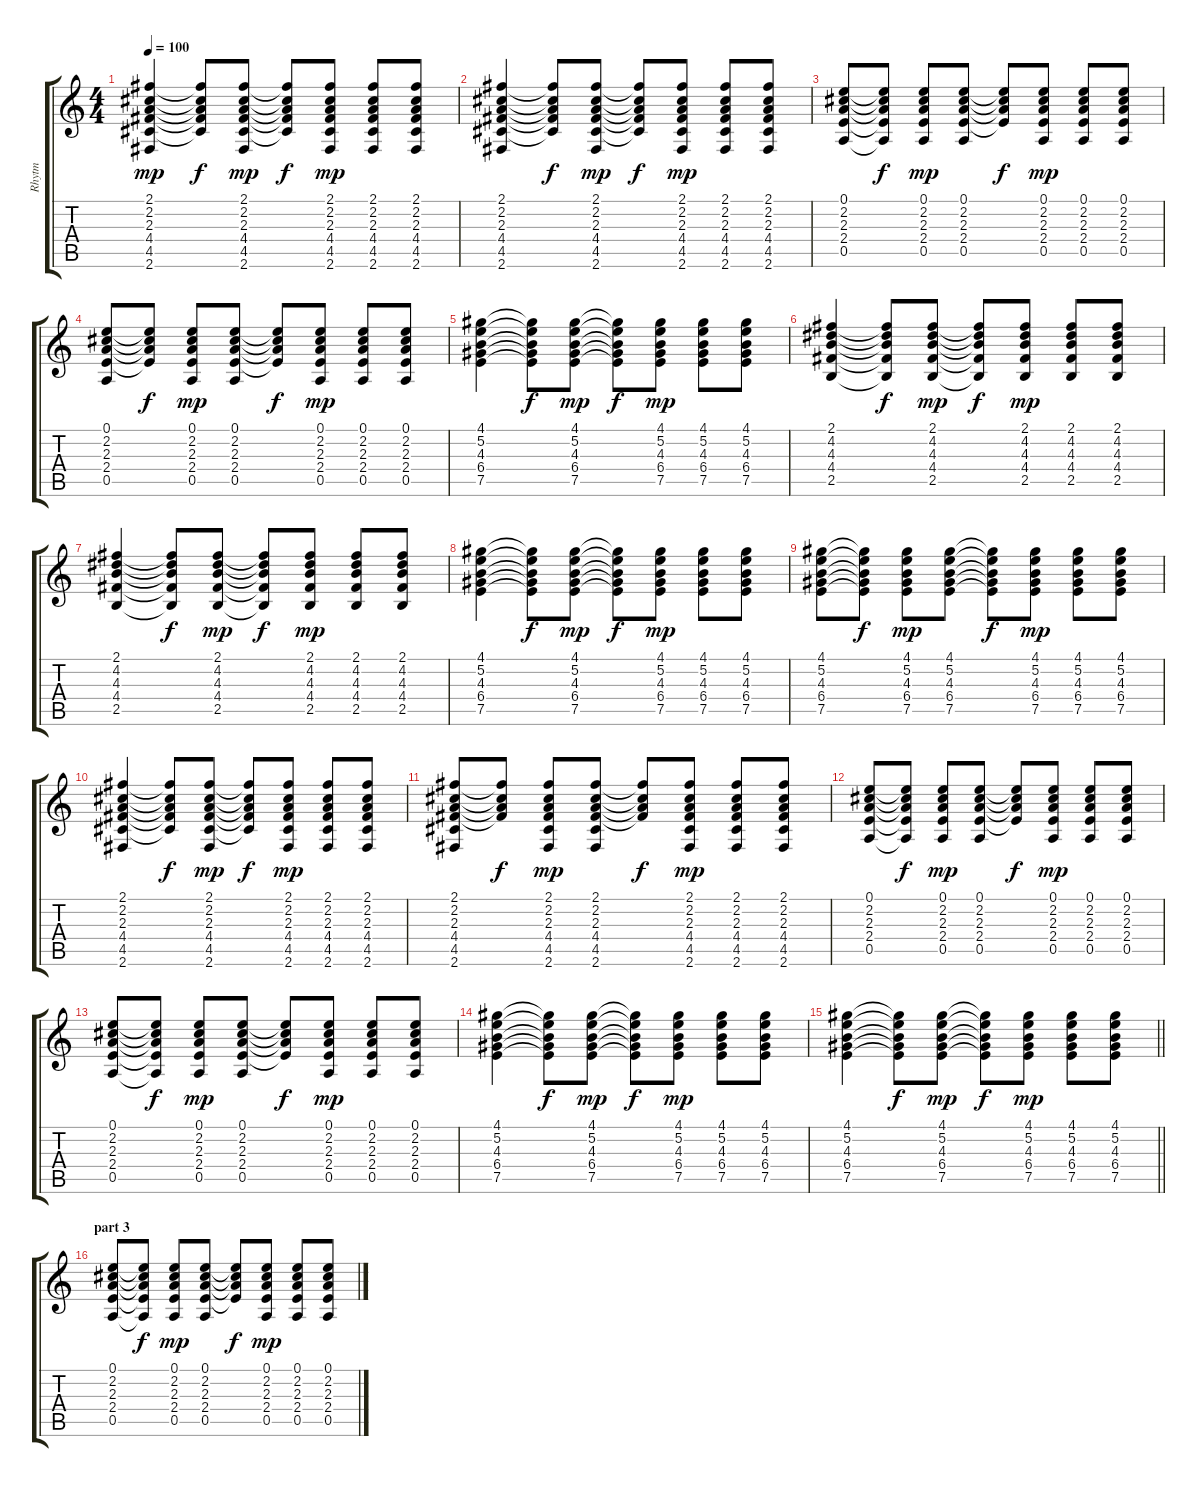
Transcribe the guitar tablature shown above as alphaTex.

\track ("Rhytm" "Rhytm") {instrument electricguitarjazz}
\staff {score tabs}
\tuning (E4 B3 G3 D3 A2 E2) {hide}
\ts (4 4)
\tempo 100
\clef g2
\ks c
(2.1 2.2 2.3 4.4 4.5 2.6).4{dy mp} (2.1{t} 2.2{t} 2.3{t} 4.4{t} 4.5{t}).8{dy f} (2.1 2.2 2.3 4.4 4.5 2.6).8{dy mp} (2.1{t} 2.2{t} 2.3{t} 4.4{t} 4.5{t}).8{dy f} (2.1 2.2 2.3 4.4 4.5 2.6).8{dy mp} (2.1 2.2 2.3 4.4 4.5 2.6).8 (2.1 2.2 2.3 4.4 4.5 2.6).8 |
(2.1 2.2 2.3 4.4 4.5 2.6).4 (2.1{t} 2.2{t} 2.3{t} 4.4{t} 4.5{t}).8{dy f} (2.1 2.2 2.3 4.4 4.5 2.6).8{dy mp} (2.1{t} 2.2{t} 2.3{t} 4.4{t} 4.5{t}).8{dy f} (2.1 2.2 2.3 4.4 4.5 2.6).8{dy mp} (2.1 2.2 2.3 4.4 4.5 2.6).8 (2.1 2.2 2.3 4.4 4.5 2.6).8 |
(0.1 2.2 2.3 2.4 0.5).8 (0.1{t} 2.2{t} 2.3{t} 2.4{t} 0.5{t}).8{dy f} (0.1 2.2 2.3 2.4 0.5).8{dy mp} (0.1 2.2 2.3 2.4 0.5).8 (0.1{t} 2.2{t} 2.3{t} 2.4{t}).8{dy f} (0.1 2.2 2.3 2.4 0.5).8{dy mp} (0.1 2.2 2.3 2.4 0.5).8 (0.1 2.2 2.3 2.4 0.5).8 |
(0.1 2.2 2.3 2.4 0.5).8 (0.1{t} 2.2{t} 2.3{t} 2.4{t}).8{dy f} (0.1 2.2 2.3 2.4 0.5).8{dy mp} (0.1 2.2 2.3 2.4 0.5).8 (0.1{t} 2.2{t} 2.3{t} 2.4{t}).8{dy f} (0.1 2.2 2.3 2.4 0.5).8{dy mp} (0.1 2.2 2.3 2.4 0.5).8 (0.1 2.2 2.3 2.4 0.5).8 |
(4.1 5.2 4.3 6.4 7.5).4 (4.1{t} 5.2{t} 4.3{t} 6.4{t} 7.5{t}).8{dy f} (4.1 5.2 4.3 6.4 7.5).8{dy mp} (4.1{t} 5.2{t} 4.3{t} 6.4{t} 7.5{t}).8{dy f} (4.1 5.2 4.3 6.4 7.5).8{dy mp} (4.1 5.2 4.3 6.4 7.5).8 (4.1 5.2 4.3 6.4 7.5).8 |
(2.1 4.2 4.3 4.4 2.5).4 (2.1{t} 4.2{t} 4.3{t} 4.4{t} 2.5{t}).8{dy f} (2.1 4.2 4.3 4.4 2.5).8{dy mp} (2.1{t} 4.2{t} 4.3{t} 4.4{t} 2.5{t}).8{dy f} (2.1 4.2 4.3 4.4 2.5).8{dy mp} (2.1 4.2 4.3 4.4 2.5).8 (2.1 4.2 4.3 4.4 2.5).8 |
(2.1 4.2 4.3 4.4 2.5).4 (2.1{t} 4.2{t} 4.3{t} 4.4{t} 2.5{t}).8{dy f} (2.1 4.2 4.3 4.4 2.5).8{dy mp} (2.1{t} 4.2{t} 4.3{t} 4.4{t} 2.5{t}).8{dy f} (2.1 4.2 4.3 4.4 2.5).8{dy mp} (2.1 4.2 4.3 4.4 2.5).8 (2.1 4.2 4.3 4.4 2.5).8 |
(4.1 5.2 4.3 6.4 7.5).4 (4.1{t} 5.2{t} 4.3{t} 6.4{t} 7.5{t}).8{dy f} (4.1 5.2 4.3 6.4 7.5).8{dy mp} (4.1{t} 5.2{t} 4.3{t} 6.4{t} 7.5{t}).8{dy f} (4.1 5.2 4.3 6.4 7.5).8{dy mp} (4.1 5.2 4.3 6.4 7.5).8 (4.1 5.2 4.3 6.4 7.5).8 |
(4.1 5.2 4.3 6.4 7.5).8 (4.1{t} 5.2{t} 4.3{t} 6.4{t} 7.5{t}).8{dy f} (4.1 5.2 4.3 6.4 7.5).8{dy mp} (4.1 5.2 4.3 6.4 7.5).8 (4.1{t} 5.2{t} 4.3{t} 6.4{t} 7.5{t}).8{dy f} (4.1 5.2 4.3 6.4 7.5).8{dy mp} (4.1 5.2 4.3 6.4 7.5).8 (4.1 5.2 4.3 6.4 7.5).8 |
(2.1 2.2 2.3 4.4 4.5 2.6).4 (2.1{t} 2.2{t} 2.3{t} 4.4{t} 4.5{t}).8{dy f} (2.1 2.2 2.3 4.4 4.5 2.6).8{dy mp} (2.1{t} 2.2{t} 2.3{t} 4.4{t} 4.5{t}).8{dy f} (2.1 2.2 2.3 4.4 4.5 2.6).8{dy mp} (2.1 2.2 2.3 4.4 4.5 2.6).8 (2.1 2.2 2.3 4.4 4.5 2.6).8 |
(2.1 2.2 2.3 4.4 4.5 2.6).8 (2.1{t} 2.2{t} 2.3{t} 4.4{t}).8{dy f} (2.1 2.2 2.3 4.4 4.5 2.6).8{dy mp} (2.1 2.2 2.3 4.4 4.5 2.6).8 (2.1{t} 2.2{t} 2.3{t} 4.4{t}).8{dy f} (2.1 2.2 2.3 4.4 4.5 2.6).8{dy mp} (2.1 2.2 2.3 4.4 4.5 2.6).8 (2.1 2.2 2.3 4.4 4.5 2.6).8 |
(0.1 2.2 2.3 2.4 0.5).8 (0.1{t} 2.2{t} 2.3{t} 2.4{t} 0.5{t}).8{dy f} (0.1 2.2 2.3 2.4 0.5).8{dy mp} (0.1 2.2 2.3 2.4 0.5).8 (0.1{t} 2.2{t} 2.3{t} 2.4{t}).8{dy f} (0.1 2.2 2.3 2.4 0.5).8{dy mp} (0.1 2.2 2.3 2.4 0.5).8 (0.1 2.2 2.3 2.4 0.5).8 |
(0.1 2.2 2.3 2.4 0.5).8 (0.1{t} 2.2{t} 2.3{t} 2.4{t} 0.5{t}).8{dy f} (0.1 2.2 2.3 2.4 0.5).8{dy mp} (0.1 2.2 2.3 2.4 0.5).8 (0.1{t} 2.2{t} 2.3{t} 2.4{t}).8{dy f} (0.1 2.2 2.3 2.4 0.5).8{dy mp} (0.1 2.2 2.3 2.4 0.5).8 (0.1 2.2 2.3 2.4 0.5).8 |
(4.1 5.2 4.3 6.4 7.5).4 (4.1{t} 5.2{t} 4.3{t} 6.4{t} 7.5{t}).8{dy f} (4.1 5.2 4.3 6.4 7.5).8{dy mp} (4.1{t} 5.2{t} 4.3{t} 6.4{t} 7.5{t}).8{dy f} (4.1 5.2 4.3 6.4 7.5).8{dy mp} (4.1 5.2 4.3 6.4 7.5).8 (4.1 5.2 4.3 6.4 7.5).8 |
\barLineRight lightlight
(4.1 5.2 4.3 6.4 7.5).4 (4.1{t} 5.2{t} 4.3{t} 6.4{t} 7.5{t}).8{dy f} (4.1 5.2 4.3 6.4 7.5).8{dy mp} (4.1{t} 5.2{t} 4.3{t} 6.4{t} 7.5{t}).8{dy f} (4.1 5.2 4.3 6.4 7.5).8{dy mp} (4.1 5.2 4.3 6.4 7.5).8 (4.1 5.2 4.3 6.4 7.5).8 |
\section ("" "part 3")
(0.1 2.2 2.3 2.4 0.5).8 (0.1{t} 2.2{t} 2.3{t} 2.4{t} 0.5{t}).8{dy f} (0.1 2.2 2.3 2.4 0.5).8{dy mp} (0.1 2.2 2.3 2.4 0.5).8 (0.1{t} 2.2{t} 2.3{t} 2.4{t}).8{dy f} (0.1 2.2 2.3 2.4 0.5).8{dy mp} (0.1 2.2 2.3 2.4 0.5).8 (0.1 2.2 2.3 2.4 0.5).8
